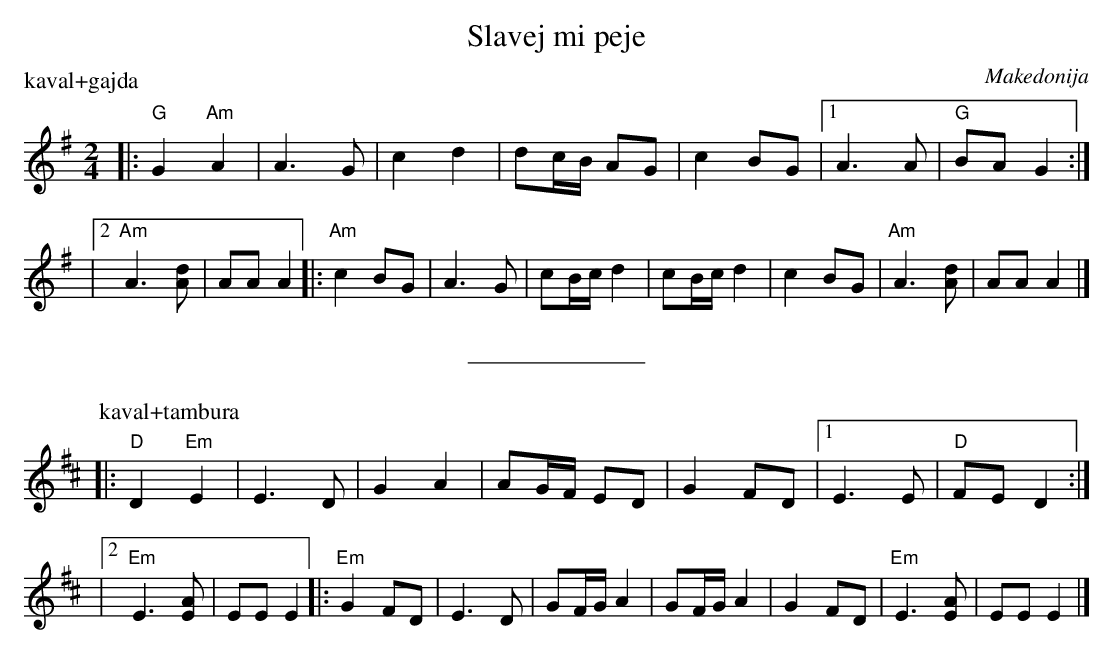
X:1
T: Slavej mi peje
O: Makedonija
M: 2/4
L: 1/8
P: kaval+gajda
K: ADorian
|: "G"G2 "Am"A2 | A3 G | c2 d2 | dc/B/ AG | c2 BG |1 A3 A | "G"BA G2 :|
|2 "Am"A3 [dA] | AA A2 |: "Am"c2 BG | A3 G | cB/c/ d2 | cB/c/ d2 | c2 BG | "Am"A3 [dA] | AA A2 |]
%%sep
P: kaval+tambura
K: EDorian
|: "D"D2 "Em"E2 | E3 D | G2 A2 | AG/F/ ED | G2 FD |1 E3 E | "D"FE D2 :|
|2 "Em"E3 [AE] | EE E2 |: "Em"G2 FD | E3 D | GF/G/ A2 | GF/G/ A2 | G2 FD | "Em"E3 [AE] | EE E2 |]
